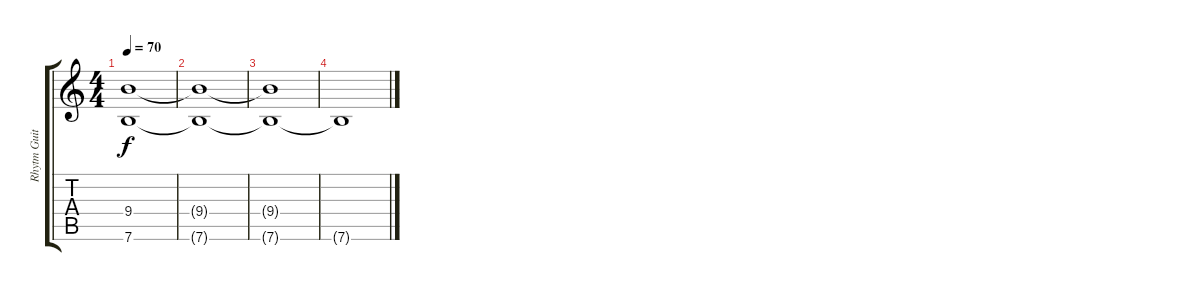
\track ("Rhytm Guitar" "Rhytm Guit") {instrument distortionguitar}
\staff {score tabs}
\tuning (E4 B3 G3 D3 A2 E2) {hide}
\ts (4 4)
\tempo 70
\clef g2
\ks c
(9.4{t} 7.6{t}).1{dy f} |
(9.4{t} 7.6{t}).1 |
(9.4{t} 7.6{t}).1 |
7.6{t}.1
